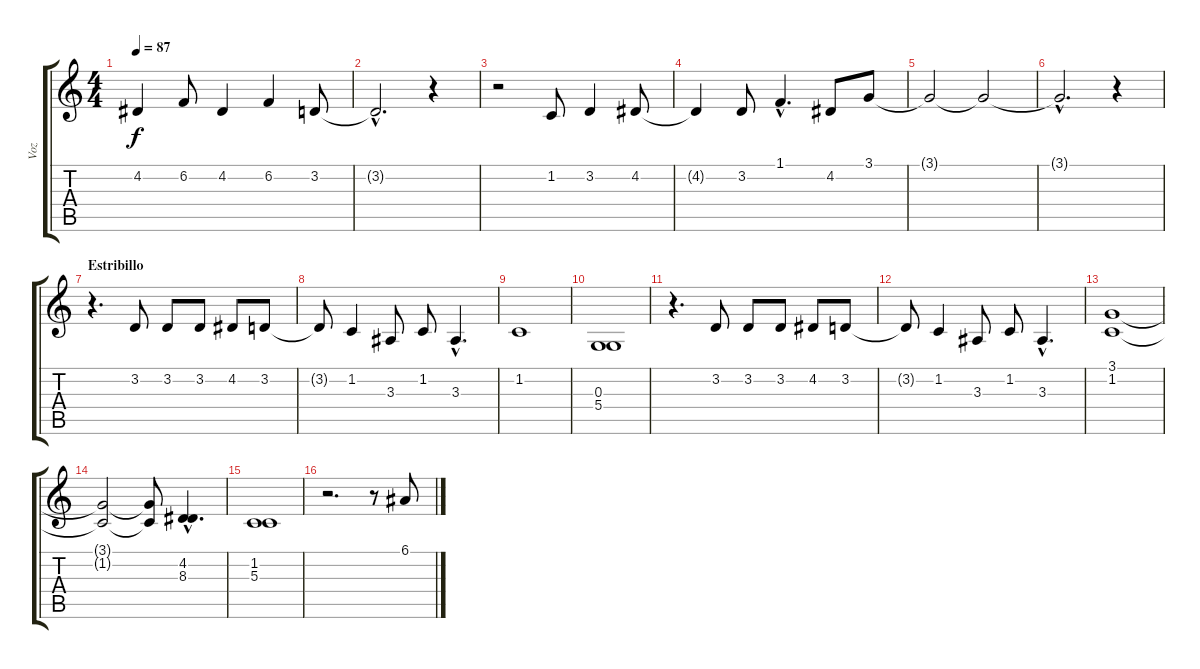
\track ("Voz" "Voz") {instrument lead5charang}
\staff {score tabs}
\tuning (E4 B3 G3 D3 A2 E2) {hide}
\ts (4 4)
\tempo 87
\clef g2
\ks c
4.2{t}.4{dy f} 6.2.8 4.2.4 6.2.4 3.2.8 |
3.2{hac t}.2{d} r.4 |
r.2 1.2.8 3.2.4 4.2.8 |
4.2{t}.4 3.2.8 1.1{hac}.4{d} 4.2.8 3.1.8 |
3.1{t}.2 3.1{t}.2 |
3.1{hac t}.2{d} r.4 |
\section ("" "Estribillo")
r.4{d} 3.2.8 3.2.8 3.2.8 4.2.8 3.2.8 |
3.2{t}.8 1.2.4 3.3.8 1.2.8 3.3{hac}.4{d} |
1.2.1 |
(0.3 5.4).1 |
r.4{d} 3.2.8 3.2.8 3.2.8 4.2.8 3.2.8 |
3.2{t}.8 1.2.4 3.3.8 1.2.8 3.3{hac}.4{d} |
(3.1 1.2).1 |
(3.1{t} 1.2{t}).2 (3.1{t} 1.2{t}).8 (4.2{hac} 8.3{hac}).4{d} |
(1.2 5.3).1 |
r.2{d} r.8 6.1.8
